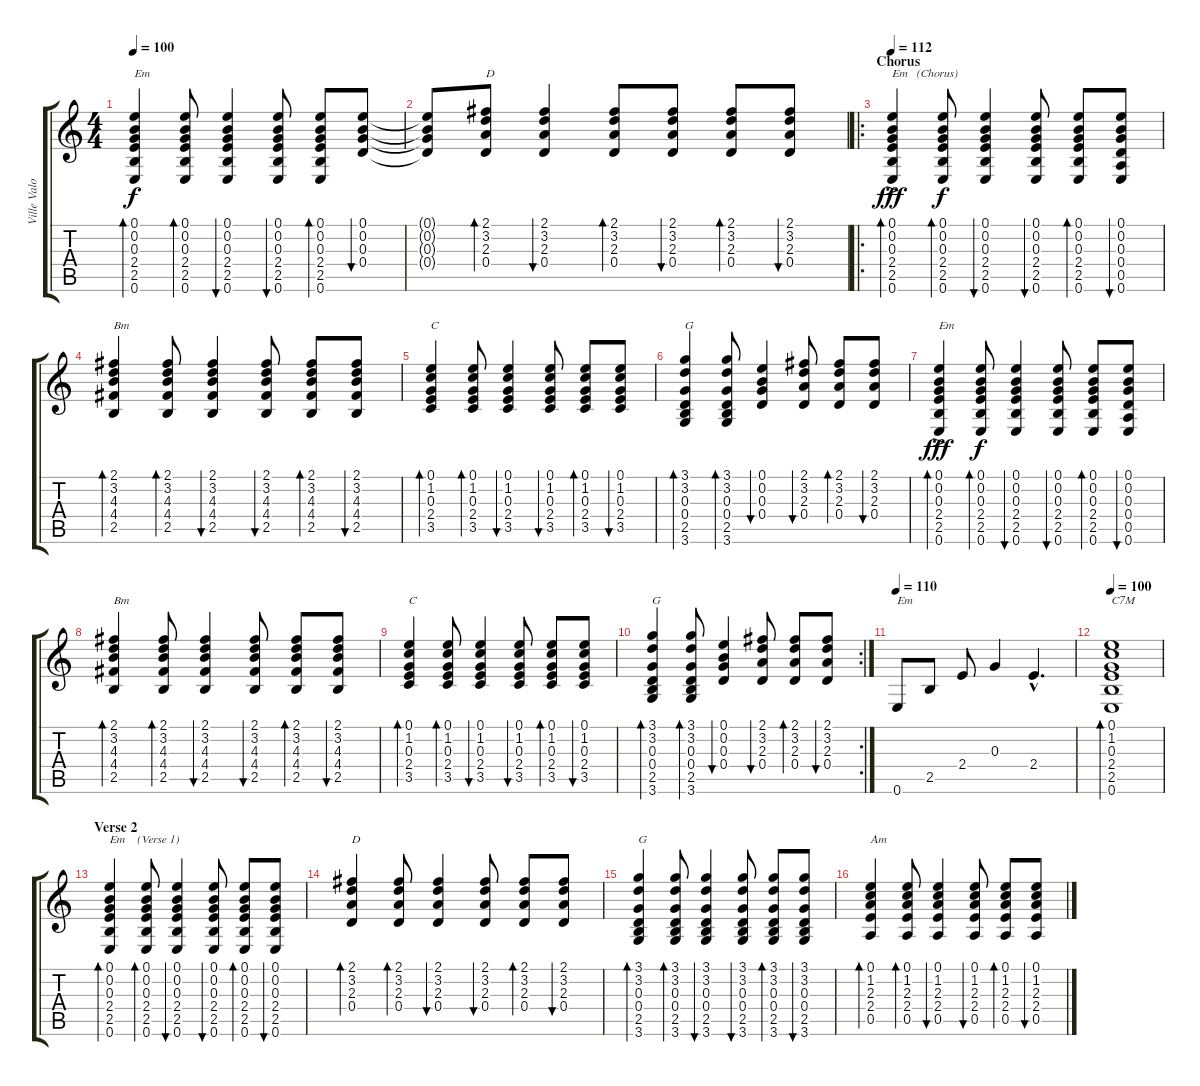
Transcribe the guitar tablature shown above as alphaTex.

\track ("Ville Valo" "Ville Valo") {instrument acousticguitarsteel}
\staff {score tabs}
\tuning (E4 B3 G3 D3 A2 E2) {hide}
\ts (4 4)
\tempo 100
\clef g2
\ks c
(0.1 0.2 0.3 2.4 2.5 0.6).4{bd 60 txt "Em" dy f} (0.1 0.2 0.3 2.4 2.5 0.6).8{bd 60} (0.1 0.2 0.3 2.4 2.5 0.6).4{bu 60} (0.1 0.2 0.3 2.4 2.5 0.6).8{bu 60} (0.1 0.2 0.3 2.4 2.5 0.6).8{bd 60} (0.1 0.2 0.3 0.4).8{bu 120} |
(0.1{t} 0.2{t} 0.3{t} 0.4{t}).8 (2.1 3.2 2.3 0.4).8{bd 60 txt "D"} (2.1 3.2 2.3 0.4).4{bu 60} (2.1 3.2 2.3 0.4).8{bd 60} (2.1 3.2 2.3 0.4).8{bu 60} (2.1 3.2 2.3 0.4).8{bd 60} (2.1 3.2 2.3 0.4).8{bu 60} |
\ro
\section ("" "Chorus")
\tempo 112
(0.1 0.2 0.3 2.4 2.5{ac} 0.6).4{bd 60 txt "Em   (Chorus)" dy fff} (0.1 0.2 0.3 2.4 2.5 0.6).8{bd 60 dy f} (0.1 0.2 0.3 2.4 2.5 0.6).4{bu 60} (0.1 0.2 0.3 2.4 2.5 0.6).8{bu 60} (0.1 0.2 0.3 2.4 2.5 0.6).8{bd 60} (0.1 0.2 0.3 0.4 0.5 0.6).8{bu 60} |
(2.1 3.2 4.3 4.4 2.5).4{bd 60 txt "Bm"} (2.1 3.2 4.3 4.4 2.5).8{bd 60} (2.1 3.2 4.3 4.4 2.5).4{bu 60} (2.1 3.2 4.3 4.4 2.5).8{bu 60} (2.1 3.2 4.3 4.4 2.5).8{bd 60} (2.1 3.2 4.3 4.4 2.5).8{bu 60} |
(0.1 1.2 0.3 2.4 3.5).4{bd 60 txt "C"} (0.1 1.2 0.3 2.4 3.5).8{bd 60} (0.1 1.2 0.3 2.4 3.5).4{bu 60} (0.1 1.2 0.3 2.4 3.5).8{bu 60} (0.1 1.2 0.3 2.4 3.5).8{bd 60} (0.1 1.2 0.3 2.4 3.5).8{bu 60} |
(3.1 3.2 0.3 0.4 2.5 3.6).4{bd 60 txt "G"} (3.1 3.2 0.3 0.4 2.5 3.6).8{bd 60} (0.1 0.2 0.3 0.4).4{bu 120} (2.1 3.2 2.3 0.4).8{bu 60} (2.1 3.2 2.3 0.4).8{bd 60} (2.1 3.2 2.3 0.4).8{bu 60} |
(0.1 0.2 0.3 2.4 2.5{ac} 0.6).4{bd 60 txt "Em   " dy fff} (0.1 0.2 0.3 2.4 2.5 0.6).8{bd 60 dy f} (0.1 0.2 0.3 2.4 2.5 0.6).4{bu 60} (0.1 0.2 0.3 2.4 2.5 0.6).8{bu 60} (0.1 0.2 0.3 2.4 2.5 0.6).8{bd 60} (0.1 0.2 0.3 0.4 0.5 0.6).8{bu 60} |
(2.1 3.2 4.3 4.4 2.5).4{bd 60 txt "Bm"} (2.1 3.2 4.3 4.4 2.5).8{bd 60} (2.1 3.2 4.3 4.4 2.5).4{bu 60} (2.1 3.2 4.3 4.4 2.5).8{bu 60} (2.1 3.2 4.3 4.4 2.5).8{bd 60} (2.1 3.2 4.3 4.4 2.5).8{bu 60} |
(0.1 1.2 0.3 2.4 3.5).4{bd 60 txt "C"} (0.1 1.2 0.3 2.4 3.5).8{bd 60} (0.1 1.2 0.3 2.4 3.5).4{bu 60} (0.1 1.2 0.3 2.4 3.5).8{bu 60} (0.1 1.2 0.3 2.4 3.5).8{bd 60} (0.1 1.2 0.3 2.4 3.5).8{bu 60} |
\rc 2
(3.1 3.2 0.3 0.4 2.5 3.6).4{bd 60 txt "G"} (3.1 3.2 0.3 0.4 2.5 3.6).8{bd 60} (0.1 0.2 0.3 0.4).4{bu 120} (2.1 3.2 2.3 0.4).8{bu 60} (2.1 3.2 2.3 0.4).8{bd 60} (2.1 3.2 2.3 0.4).8{bu 60} |
\tempo 110
0.6.8{txt "Em"} 2.5.8 2.4.8 0.3.4 2.4{hac}.4{d} |
\tempo 100
(0.1 1.2 0.3 2.4 2.5 0.6).1{bd 240 txt "C7M" volume 8} |
\section ("" "Verse 2")
(0.1 0.2 0.3 2.4 2.5 0.6).4{bd 60 txt "Em    (Verse 1)"} (0.1 0.2 0.3 2.4 2.5 0.6).8{bd 60} (0.1 0.2 0.3 2.4 2.5 0.6).4{bu 60} (0.1 0.2 0.3 2.4 2.5 0.6).8{bu 60} (0.1 0.2 0.3 2.4 2.5 0.6).8{bd 60} (0.1 0.2 0.3 2.4 2.5 0.6).8{bu 60} |
(2.1 3.2 2.3 0.4).4{bd 60 txt "D"} (2.1 3.2 2.3 0.4).8{bd 60} (2.1 3.2 2.3 0.4).4{bu 60} (2.1 3.2 2.3 0.4).8{bu 60} (2.1 3.2 2.3 0.4).8{bd 60} (2.1 3.2 2.3 0.4).8{bu 60} |
(3.1 3.2 0.3 0.4 2.5 3.6).4{bd 60 txt "G"} (3.1 3.2 0.3 0.4 2.5 3.6).8{bd 60} (3.1 3.2 0.3 0.4 2.5 3.6).4{bu 60} (3.1 3.2 0.3 0.4 2.5 3.6).8{bu 60} (3.1 3.2 0.3 0.4 2.5 3.6).8{bd 60} (3.1 3.2 0.3 0.4 2.5 3.6).8{bu 60} |
(0.1 1.2 2.3 2.4 0.5).4{bd 60 txt "Am"} (0.1 1.2 2.3 2.4 0.5).8{bd 60} (0.1 1.2 2.3 2.4 0.5).4{bu 60} (0.1 1.2 2.3 2.4 0.5).8{bu 60} (0.1 1.2 2.3 2.4 0.5).8{bd 60} (0.1 1.2 2.3 2.4 0.5).8{bu 60}
